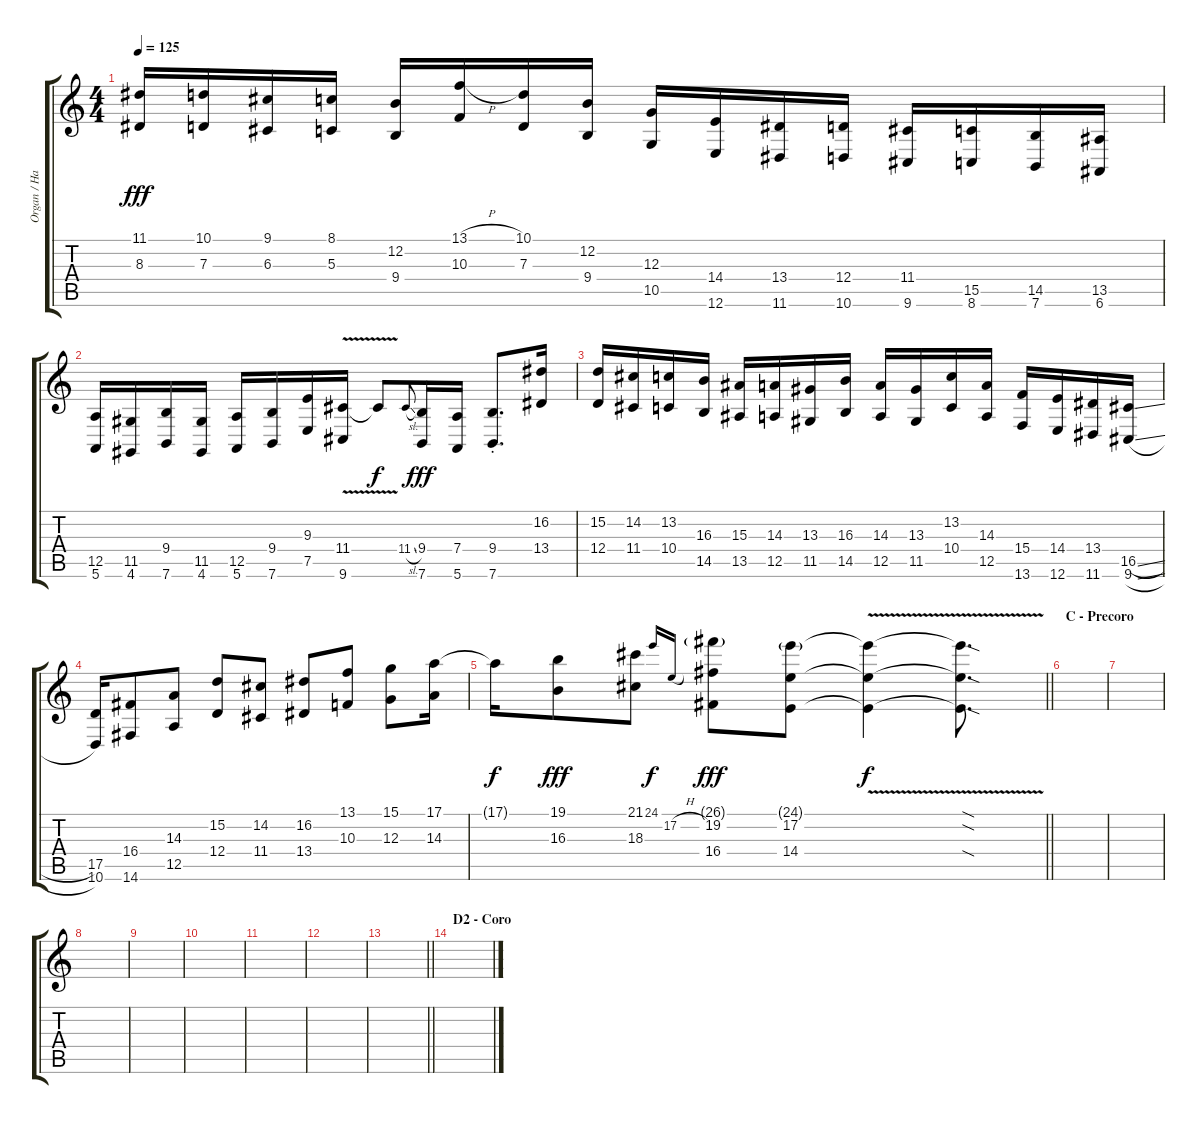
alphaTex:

\track ("Organ / Harmonies" "Organ / Ha") {instrument electricpiano1}
\staff {score tabs}
\tuning (E4 B3 G3 D3 A2 E2) {hide}
\ts (4 4)
\tempo 125
\clef g2
\ks c
(11.1 8.3).16{dy fff} (10.1 7.3).16 (9.1 6.3).16 (8.1 5.3).16 (12.2 9.4).16 (13.1{h} 10.3).16 (10.1 7.3).16 (12.2 9.4).16 (12.3 10.5).16 (14.4 12.6).16 (13.4 11.6).16 (12.4 10.6).16 (11.4 9.6).16 (15.5 8.6).16 (14.5 7.6).16 (13.5 6.6).16 |
(12.5 5.6).16 (11.5 4.6).16 (9.4 7.6).16 (11.5 4.6).16 (12.5 5.6).16 (9.4 7.6).16 (9.3 7.5).16 (11.4{v} 9.6).16 11.4{t}.8{dy f} 11.4{sl}.8{gr onbeat} (9.4 7.6).16{dy fff} (7.4 5.6).16 (9.4{st} 7.6).8{d} (16.2 13.4).16 |
(15.2 12.4).16 (14.2 11.4).16 (13.2 10.4).16 (16.3 14.5).16 (15.3 13.5).16 (14.3 12.5).16 (13.3 11.5).16 (16.3 14.5).16 (14.3 12.5).16 (13.3 11.5).16 (13.2 10.4).16 (14.3 12.5).16 (15.4 13.6).16 (14.4 12.6).16 (13.4 11.6).16 (16.5{sl} 9.6{sl}).16 |
(17.5 10.6).16 (16.4 14.6).8 (14.3 12.5).8 (15.2 12.4).8 (14.2 11.4).8 (16.2 13.4).8 (13.1 10.3).8 (15.1 12.3).8 (17.1 14.3).16 |
\barLineRight lightlight
17.1{t}.16{dy f} (19.1 16.3).8{dy fff} (21.1 18.3).8 24.1.16{gr onbeat dy f} 17.2{h}.16{gr onbeat} (26.1{g} 19.2 16.4).8{dy fff} (24.1{g} 17.2 14.4).8 (24.1{v t} 17.2{v t} 14.4{v t}).4{dy f} (24.1{sod t} 17.2{sod t} 14.4{sod t}).8{d} |
\section ("" "C - Precoro")
|
|
|
|
|
|
|
\barLineRight lightlight
|
\section ("" "D2 - Coro")
